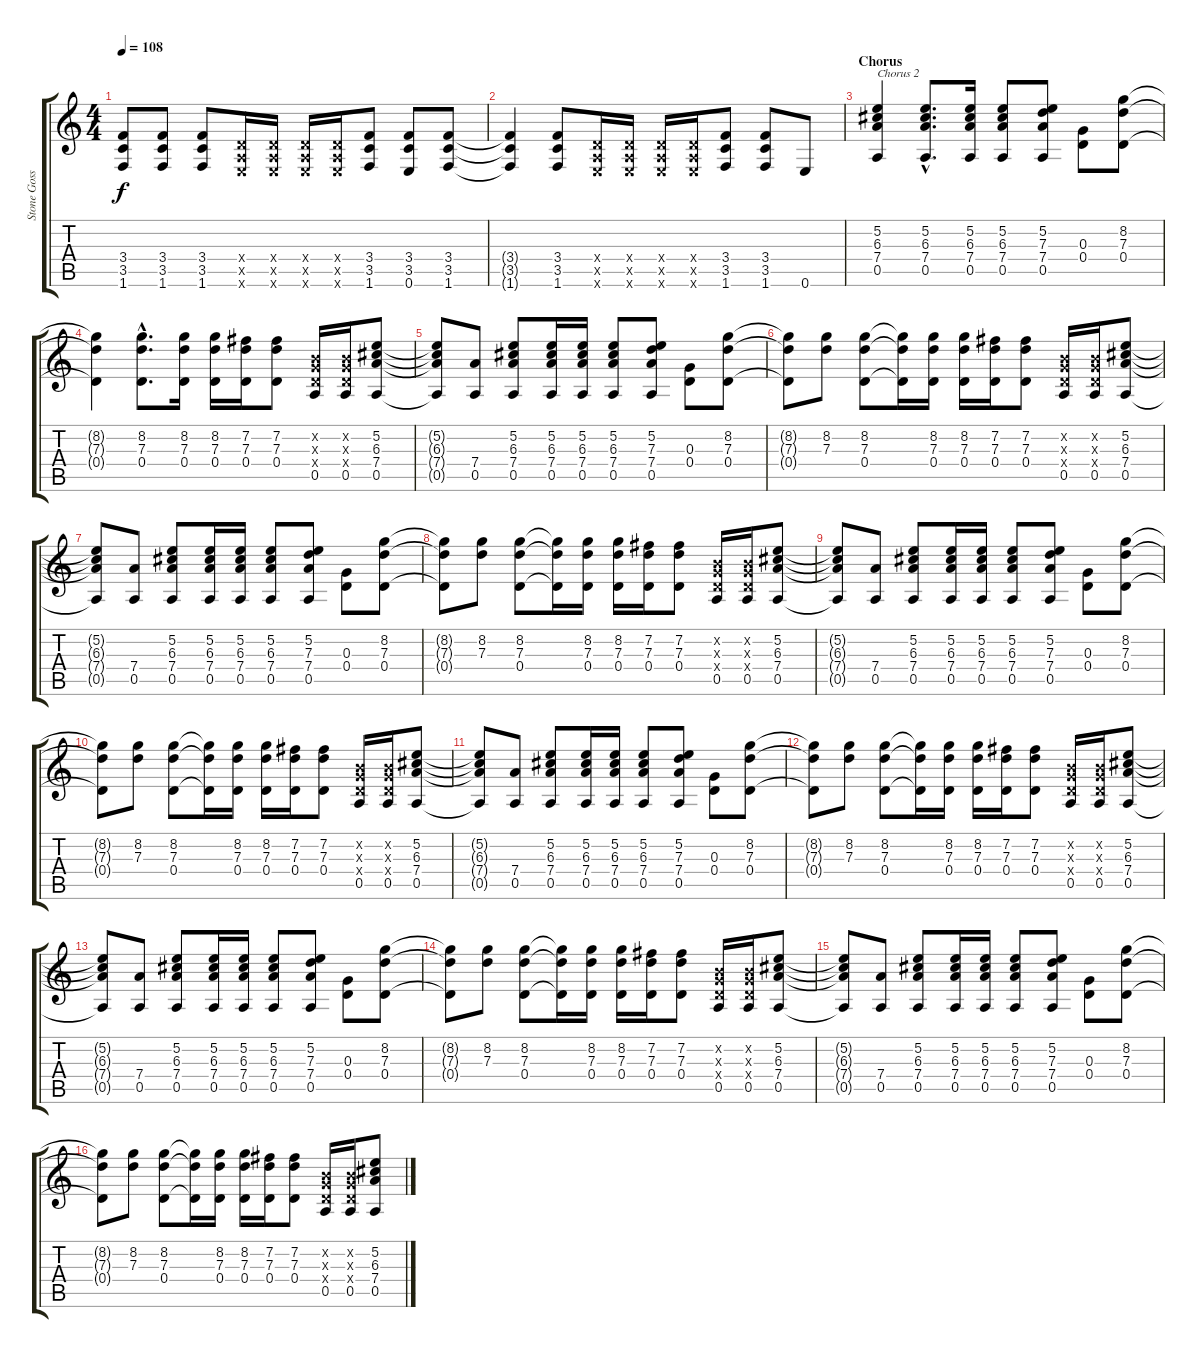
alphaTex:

\track ("Stone Gossard" "Stone Goss") {instrument overdrivenguitar}
\staff {score tabs}
\tuning (E4 B3 G3 D3 A2 E2) {hide}
\ts (4 4)
\tempo 108
\clef g2
\ks c
(3.4{t} 3.5{t} 1.6{t}).8{dy f} (3.4 3.5 1.6).8 (3.4 3.5 1.6).8 (0.4{x} 0.5{x} 0.6{x}).16 (0.4{x} 0.5{x} 0.6{x}).16 (0.4{x} 0.5{x} 0.6{x}).16 (0.4{x} 0.5{x} 0.6{x}).16 (3.4 3.5 1.6).8 (3.4 3.5 0.6).8 (3.4 3.5 1.6).8 |
(3.4{t} 3.5{t} 1.6{t}).4 (3.4 3.5 1.6).8 (0.4{x} 0.5{x} 0.6{x}).16 (0.4{x} 0.5{x} 0.6{x}).16 (0.4{x} 0.5{x} 0.6{x}).16 (0.4{x} 0.5{x} 0.6{x}).16 (3.4 3.5 1.6).8 (3.4 3.5 1.6).8 0.6.8 |
\section ("" "Chorus")
(5.2 6.3 7.4 0.5).4{txt "Chorus 2"} (5.2{hac} 6.3{hac} 7.4{hac} 0.5{hac}).8{d} (5.2 6.3 7.4 0.5).16 (5.2 6.3 7.4 0.5).8 (5.2 7.3 7.4 0.5).8 (0.3 0.4).8 (8.2 7.3 0.4).8 |
(8.2{t} 7.3{t} 0.4{t}).4 (8.2{hac} 7.3{hac} 0.4{hac}).8{d} (8.2 7.3 0.4).16 (8.2 7.3 0.4).16 (7.2 7.3 0.4).16 (7.2 7.3 0.4).8 (0.2{x} 0.3{x} 0.4{x} 0.5).16 (0.2{x} 0.3{x} 0.4{x} 0.5).16 (5.2 6.3 7.4 0.5).8 |
(5.2{t} 6.3{t} 7.4{t} 0.5{t}).8 (7.4 0.5).8 (5.2 6.3 7.4 0.5).8 (5.2 6.3 7.4 0.5).16 (5.2 6.3 7.4 0.5).16 (5.2 6.3 7.4 0.5).8 (5.2 7.3 7.4 0.5).8 (0.3 0.4).8 (8.2 7.3 0.4).8 |
(8.2{t} 7.3{t} 0.4{t}).8 (8.2 7.3).8 (8.2 7.3 0.4).8 (8.2{t} 7.3{t} 0.4{t}).16 (8.2 7.3 0.4).16 (8.2 7.3 0.4).16 (7.2 7.3 0.4).16 (7.2 7.3 0.4).8 (0.2{x} 0.3{x} 0.4{x} 0.5).16 (0.2{x} 0.3{x} 0.4{x} 0.5).16 (5.2 6.3 7.4 0.5).8 |
(5.2{t} 6.3{t} 7.4{t} 0.5{t}).8 (7.4 0.5).8 (5.2 6.3 7.4 0.5).8 (5.2 6.3 7.4 0.5).16 (5.2 6.3 7.4 0.5).16 (5.2 6.3 7.4 0.5).8 (5.2 7.3 7.4 0.5).8 (0.3 0.4).8 (8.2 7.3 0.4).8 |
(8.2{t} 7.3{t} 0.4{t}).8 (8.2 7.3).8 (8.2 7.3 0.4).8 (8.2{t} 7.3{t} 0.4{t}).16 (8.2 7.3 0.4).16 (8.2 7.3 0.4).16 (7.2 7.3 0.4).16 (7.2 7.3 0.4).8 (0.2{x} 0.3{x} 0.4{x} 0.5).16 (0.2{x} 0.3{x} 0.4{x} 0.5).16 (5.2 6.3 7.4 0.5).8 |
(5.2{t} 6.3{t} 7.4{t} 0.5{t}).8 (7.4 0.5).8 (5.2 6.3 7.4 0.5).8 (5.2 6.3 7.4 0.5).16 (5.2 6.3 7.4 0.5).16 (5.2 6.3 7.4 0.5).8 (5.2 7.3 7.4 0.5).8 (0.3 0.4).8 (8.2 7.3 0.4).8 |
(8.2{t} 7.3{t} 0.4{t}).8 (8.2 7.3).8 (8.2 7.3 0.4).8 (8.2{t} 7.3{t} 0.4{t}).16 (8.2 7.3 0.4).16 (8.2 7.3 0.4).16 (7.2 7.3 0.4).16 (7.2 7.3 0.4).8 (0.2{x} 0.3{x} 0.4{x} 0.5).16 (0.2{x} 0.3{x} 0.4{x} 0.5).16 (5.2 6.3 7.4 0.5).8 |
(5.2{t} 6.3{t} 7.4{t} 0.5{t}).8 (7.4 0.5).8 (5.2 6.3 7.4 0.5).8 (5.2 6.3 7.4 0.5).16 (5.2 6.3 7.4 0.5).16 (5.2 6.3 7.4 0.5).8 (5.2 7.3 7.4 0.5).8 (0.3 0.4).8 (8.2 7.3 0.4).8 |
(8.2{t} 7.3{t} 0.4{t}).8 (8.2 7.3).8 (8.2 7.3 0.4).8 (8.2{t} 7.3{t} 0.4{t}).16 (8.2 7.3 0.4).16 (8.2 7.3 0.4).16 (7.2 7.3 0.4).16 (7.2 7.3 0.4).8 (0.2{x} 0.3{x} 0.4{x} 0.5).16 (0.2{x} 0.3{x} 0.4{x} 0.5).16 (5.2 6.3 7.4 0.5).8 |
(5.2{t} 6.3{t} 7.4{t} 0.5{t}).8 (7.4 0.5).8 (5.2 6.3 7.4 0.5).8 (5.2 6.3 7.4 0.5).16 (5.2 6.3 7.4 0.5).16 (5.2 6.3 7.4 0.5).8 (5.2 7.3 7.4 0.5).8 (0.3 0.4).8 (8.2 7.3 0.4).8 |
(8.2{t} 7.3{t} 0.4{t}).8 (8.2 7.3).8 (8.2 7.3 0.4).8 (8.2{t} 7.3{t} 0.4{t}).16 (8.2 7.3 0.4).16 (8.2 7.3 0.4).16 (7.2 7.3 0.4).16 (7.2 7.3 0.4).8 (0.2{x} 0.3{x} 0.4{x} 0.5).16 (0.2{x} 0.3{x} 0.4{x} 0.5).16 (5.2 6.3 7.4 0.5).8 |
(5.2{t} 6.3{t} 7.4{t} 0.5{t}).8 (7.4 0.5).8 (5.2 6.3 7.4 0.5).8 (5.2 6.3 7.4 0.5).16 (5.2 6.3 7.4 0.5).16 (5.2 6.3 7.4 0.5).8 (5.2 7.3 7.4 0.5).8 (0.3 0.4).8 (8.2 7.3 0.4).8 |
(8.2{t} 7.3{t} 0.4{t}).8 (8.2 7.3).8 (8.2 7.3 0.4).8 (8.2{t} 7.3{t} 0.4{t}).16 (8.2 7.3 0.4).16 (8.2 7.3 0.4).16 (7.2 7.3 0.4).16 (7.2 7.3 0.4).8 (0.2{x} 0.3{x} 0.4{x} 0.5).16 (0.2{x} 0.3{x} 0.4{x} 0.5).16 (5.2 6.3 7.4 0.5).8
